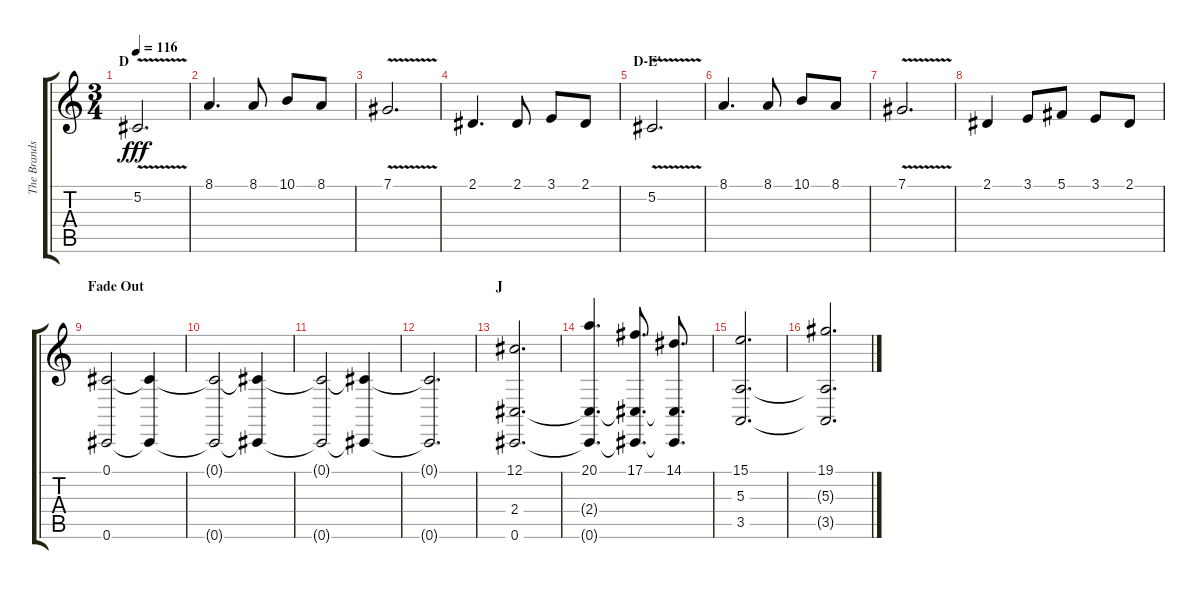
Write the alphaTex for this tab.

\track ("The Brandström" "The Brands") {instrument lead8bassandlead}
\staff {score tabs}
\tuning (Db4 Ab3 E3 B2 Gb2 Db2) {hide}
\ts (3 4)
\section ("" "D")
\tempo 116
\clef g2
\ks c
5.2{v}.2{d dy fff volume 15 instrument fx7echoes} |
8.1.4{d} 8.1.8 10.1.8 8.1.8 |
7.1{v}.2{d} |
2.1.4{d} 2.1.8 3.1.8 2.1.8 |
\section ("" "D-E'")
5.2{v}.2{d} |
8.1.4{d} 8.1.8 10.1.8 8.1.8 |
7.1{v}.2{d} |
2.1.4 3.1.8 5.1.8 3.1.8 2.1.8 |
\section ("" "Fade Out")
(0.1 0.6).2 (0.1{t} 0.6{t}).4 |
(0.1{t} 0.6{t}).2 (0.1{t} 0.6{t}).4 |
(0.1{t} 0.6{t}).2 (0.1{t} 0.6{t}).4 |
(0.1{t} 0.6{t}).2{d} |
\section ("" "J")
(12.1 2.4 0.6).2{d volume 13 instrument synthstrings1} |
(20.1 2.4{t} 0.6{t}).4{d} (17.1 2.4{t} 0.6{t}).8{d} (14.1 2.4{t} 0.6{t}).8{d} |
(15.1 5.3 3.5).2{d} |
(19.1 5.3{t} 3.5{t}).2{d}
